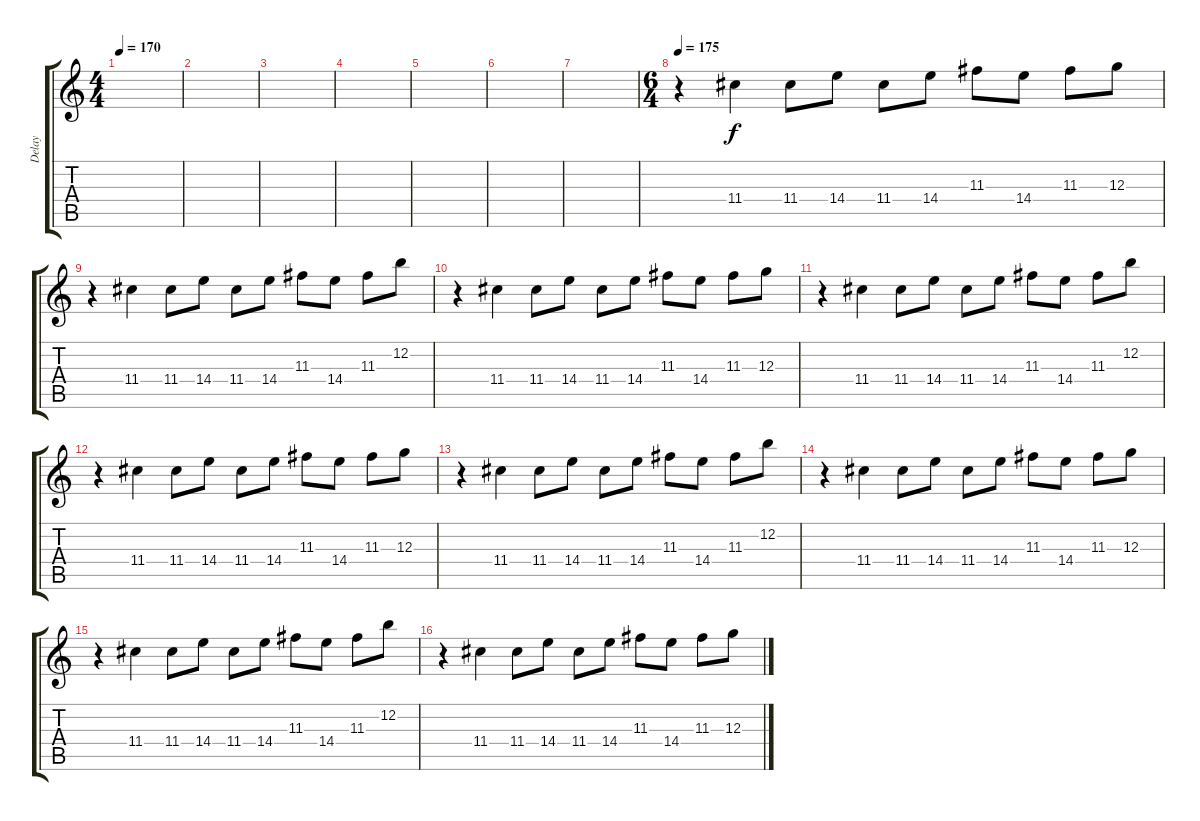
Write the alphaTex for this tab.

\track ("Delay" "Delay") {instrument distortionguitar}
\staff {score tabs}
\tuning (E4 B3 G3 D3 A2 E2) {hide}
\ts (4 4)
\tempo 170
\clef g2
\ks c
|
|
|
|
|
|
|
\ts (6 4)
\tempo 175
r.4 11.4.4 11.4.8 14.4.8 11.4.8 14.4.8 11.3.8 14.4.8 11.3.8 12.3.8 |
r.4 11.4.4 11.4.8 14.4.8 11.4.8 14.4.8 11.3.8 14.4.8 11.3.8 12.2.8 |
r.4 11.4.4 11.4.8 14.4.8 11.4.8 14.4.8 11.3.8 14.4.8 11.3.8 12.3.8 |
r.4 11.4.4 11.4.8 14.4.8 11.4.8 14.4.8 11.3.8 14.4.8 11.3.8 12.2.8 |
r.4 11.4.4 11.4.8 14.4.8 11.4.8 14.4.8 11.3.8 14.4.8 11.3.8 12.3.8 |
r.4 11.4.4 11.4.8 14.4.8 11.4.8 14.4.8 11.3.8 14.4.8 11.3.8 12.2.8 |
r.4 11.4.4 11.4.8 14.4.8 11.4.8 14.4.8 11.3.8 14.4.8 11.3.8 12.3.8 |
r.4 11.4.4 11.4.8 14.4.8 11.4.8 14.4.8 11.3.8 14.4.8 11.3.8 12.2.8 |
r.4 11.4.4 11.4.8 14.4.8 11.4.8 14.4.8 11.3.8 14.4.8 11.3.8 12.3.8
